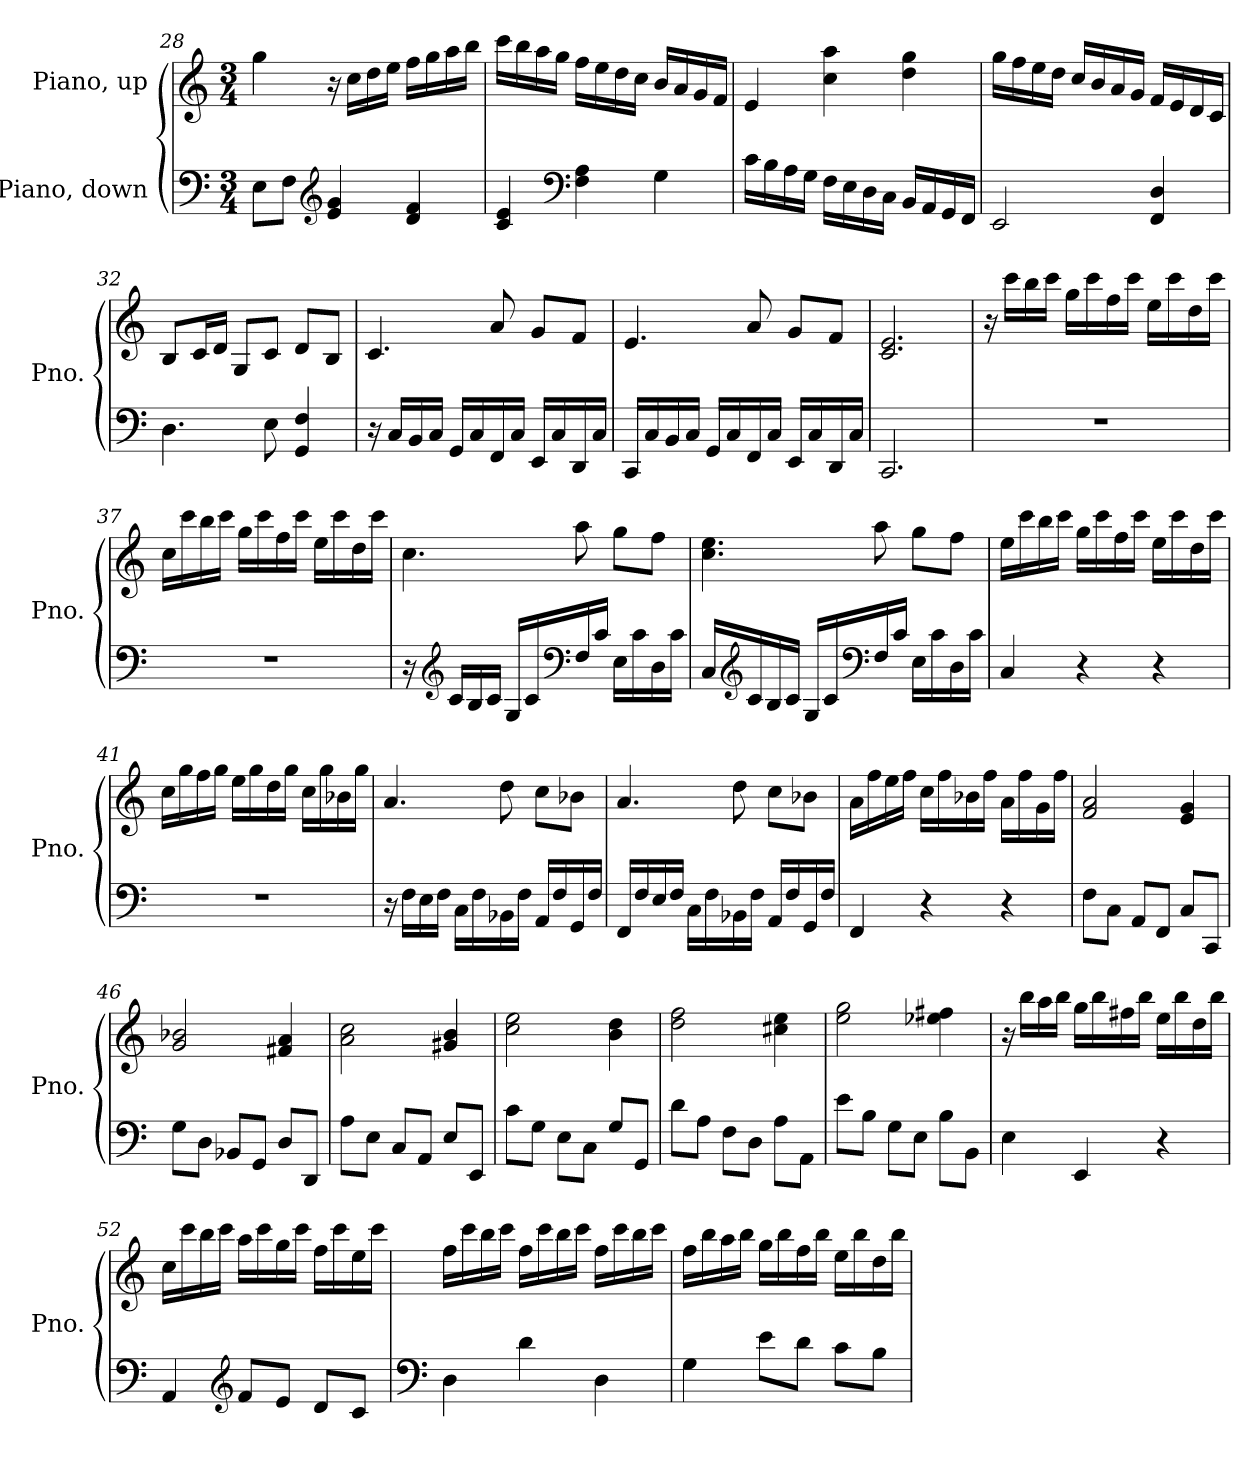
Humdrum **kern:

**kern	**kern
*part2	*part1
*staff2	*staff1
*I"Piano, down	*I"Piano, up
*I'Pno.	*I'Pno.
!!LO:LB:g=z
*clefF4	*clefG2
*k[]	*k[]
*M3/4	*M3/4
=28	=28
8E\L	4gg\
8F\J	.
*clefG2	*
4e/ 4g/	16r
.	16cc\LL
.	16dd\
.	16ee\JJ
4d/ 4f/	16ff\LL
.	16gg\
.	16aa\
.	16bb\JJ
=29	=29
4c/ 4e/	16ccc\LL
.	16bb\
.	16aa\
.	16gg\JJ
*clefF4	*
4F\ 4A\	16ff\LL
.	16ee\
.	16dd\
.	16cc\JJ
4G\	16b/LL
.	16a/
.	16g/
.	16f/JJ
=30	=30
16c\LL	4e/
16B\	.
16A\	.
16G\JJ	.
16F\LL	4cc\ 4aa\
16E\	.
16D\	.
16C\JJ	.
16BB/LL	4dd\ 4gg\
16AA/	.
16GG/	.
16FF/JJ	.
!!LO:LB:g=z
=31	=31
2EE/	16gg\LL
.	16ff\
.	16ee\
.	16dd\JJ
.	16cc/LL
.	16b/
.	16a/
.	16g/JJ
4FF/ 4D/	16f/LL
.	16e/
.	16d/
.	16c/JJ
=32	=32
4.D\	8B/L
.	16c/L
.	16d/JJ
.	8G/L
8E\	8c/J
4GG/ 4F/	8d/L
.	8B/J
=33	=33
16r	4.c/
16C/LL	.
16BB/	.
16C/JJ	.
16GG/LL	.
16C/	.
16FF/	8a/
16C/JJ	.
16EE/LL	8g/L
16C/	.
16DD/	8f/J
16C/JJ	.
=34	=34
16CC/LL	4.e/
16C/	.
16BB/	.
16C/JJ	.
16GG/LL	.
16C/	.
16FF/	8a/
16C/JJ	.
16EE/LL	8g/L
16C/	.
16DD/	8f/J
16C/JJ	.
!!LO:LB:g=z
=35	=35
2.CC/	2.c/ 2.e/
=36	=36
2.r	16r
.	16ccc\LL
.	16bb\
.	16ccc\JJ
.	16gg\LL
.	16ccc\
.	16ff\
.	16ccc\JJ
.	16ee\LL
.	16ccc\
.	16dd\
.	16ccc\JJ
=37	=37
2.r	16cc\LL
.	16ccc\
.	16bb\
.	16ccc\JJ
.	16gg\LL
.	16ccc\
.	16ff\
.	16ccc\JJ
.	16ee\LL
.	16ccc\
.	16dd\
.	16ccc\JJ
!!LO:PB:g=z
=38	=38
16r	4.cc\
*clefG2	*
16c/LL	.
16B/	.
16c/JJ	.
16G/LL	.
16c/	.
*clefF4	*
16F/	8aa\
16c/JJ	.
16E\LL	8gg\L
16c\	.
16D\	8ff\J
16c\JJ	.
=39	=39
16C/LL	4.cc\ 4.ee\
*clefG2	*
16c/	.
16B/	.
16c/JJ	.
16G/LL	.
16c/	.
*clefF4	*
16F/	8aa\
16c/JJ	.
16E\LL	8gg\L
16c\	.
16D\	8ff\J
16c\JJ	.
!!LO:LB:g=z
=40	=40
4C/	16ee\LL
.	16ccc\
.	16bb\
.	16ccc\JJ
4r	16gg\LL
.	16ccc\
.	16ff\
.	16ccc\JJ
4r	16ee\LL
.	16ccc\
.	16dd\
.	16ccc\JJ
=41	=41
2.r	16cc\LL
.	16gg\
.	16ff\
.	16gg\JJ
.	16ee\LL
.	16gg\
.	16dd\
.	16gg\JJ
.	16cc\LL
.	16gg\
.	16b-X\
.	16gg\JJ
=42	=42
16r	4.a/
16F\LL	.
16E\	.
16F\JJ	.
16C\LL	.
16F\	.
16BB-X\	8dd\
16F\JJ	.
16AA/LL	8cc\L
16F/	.
16GG/	8b-X\J
16F/JJ	.
!!LO:LB:g=z
=43	=43
16FF/LL	4.a/
16F/	.
16E/	.
16F/JJ	.
16C\LL	.
16F\	.
16BB-X\	8dd\
16F\JJ	.
16AA/LL	8cc\L
16F/	.
16GG/	8b-X\J
16F/JJ	.
=44	=44
4FF/	16a\LL
.	16ff\
.	16ee\
.	16ff\JJ
4r	16cc\LL
.	16ff\
.	16b-X\
.	16ff\JJ
4r	16a\LL
.	16ff\
.	16g\
.	16ff\JJ
=45	=45
8F\L	2f/ 2a/
8C\J	.
8AA/L	.
8FF/J	.
8C/L	4e/ 4g/
8CC/J	.
=46	=46
8G\L	2g/ 2b-X/
8D\J	.
8BB-X/L	.
8GG/J	.
8D/L	4f#X/ 4a/
8DD/J	.
!!LO:LB:g=z
=47	=47
8A\L	2a\ 2cc\
8E\J	.
8C/L	.
8AA/J	.
8E/L	4g#X/ 4b/
8EE/J	.
=48	=48
8c\L	2cc\ 2ee\
8G\J	.
8E\L	.
8C\J	.
8G/L	4b\ 4dd\
8GG/J	.
=49	=49
8d\L	2dd\ 2ff\
8A\J	.
8F\L	.
8D\J	.
8A\L	4cc#X\ 4ee\
8AA\J	.
=50	=50
8e\L	2ee\ 2gg\
8B\J	.
8G\L	.
8E\J	.
8B\L	4ee-X\ 4ff#X\
8BB\J	.
=51	=51
4E\	16r
.	16bb\LL
.	16aa\
.	16bb\JJ
4EE/	16gg\LL
.	16bb\
.	16ff#X\
.	16bb\JJ
4r	16ee\LL
.	16bb\
.	16dd\
.	16bb\JJ
!!LO:LB:g=z
=52	=52
4AA/	16cc\LL
.	16ccc\
.	16bb\
.	16ccc\JJ
*clefG2	*
8f/L	16aa\LL
.	16ccc\
8e/J	16gg\
.	16ccc\JJ
8d/L	16ff\LL
.	16ccc\
8c/J	16ee\
.	16ccc\JJ
=53	=53
*clefF4	*
4D\	16ff\LL
.	16ccc\
.	16bb\
.	16ccc\JJ
4d\	16ff\LL
.	16ccc\
.	16bb\
.	16ccc\JJ
4D\	16ff\LL
.	16ccc\
.	16bb\
.	16ccc\JJ
=54	=54
4G\	16ff\LL
.	16bb\
.	16aa\
.	16bb\JJ
8e\L	16gg\LL
.	16bb\
8d\J	16ff\
.	16bb\JJ
8c\L	16ee\LL
.	16bb\
8B\J	16dd\
.	16bb\JJ
=	=
*-	*-
